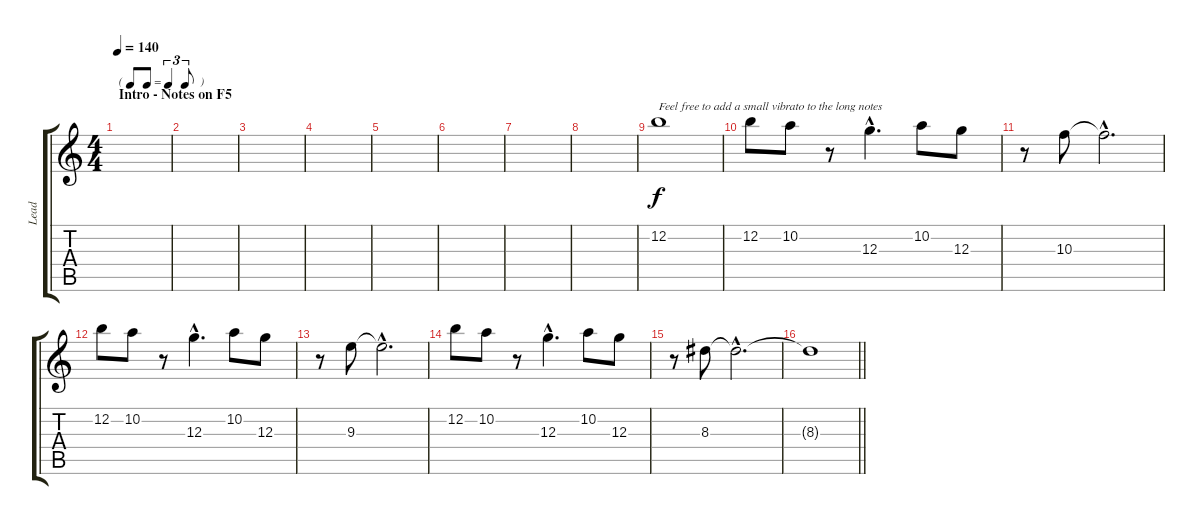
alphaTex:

\track ("Lead" "Lead") {instrument electricguitarjazz}
\staff {score tabs}
\tuning (E4 B3 G3 D3 A2 E2) {hide}
\ts (4 4)
\tf triplet8th
\section ("" "Intro - Notes on F5")
\tempo 140
\clef g2
\ks c
|
|
|
|
|
|
|
|
12.2.1{txt "Feel free to add a small vibrato to the long notes"} |
12.2.8 10.2.8 r.8 12.3{hac}.4{d} 10.2.8 12.3.8 |
r.8 10.3.8 10.3{hac t}.2{d} |
12.2.8 10.2.8 r.8 12.3{hac}.4{d} 10.2.8 12.3.8 |
r.8 9.3.8 9.3{hac t}.2{d} |
12.2.8 10.2.8 r.8 12.3{hac}.4{d} 10.2.8 12.3.8 |
r.8 8.3.8 8.3{hac t}.2{d} |
\barLineRight lightlight
8.3{t}.1
